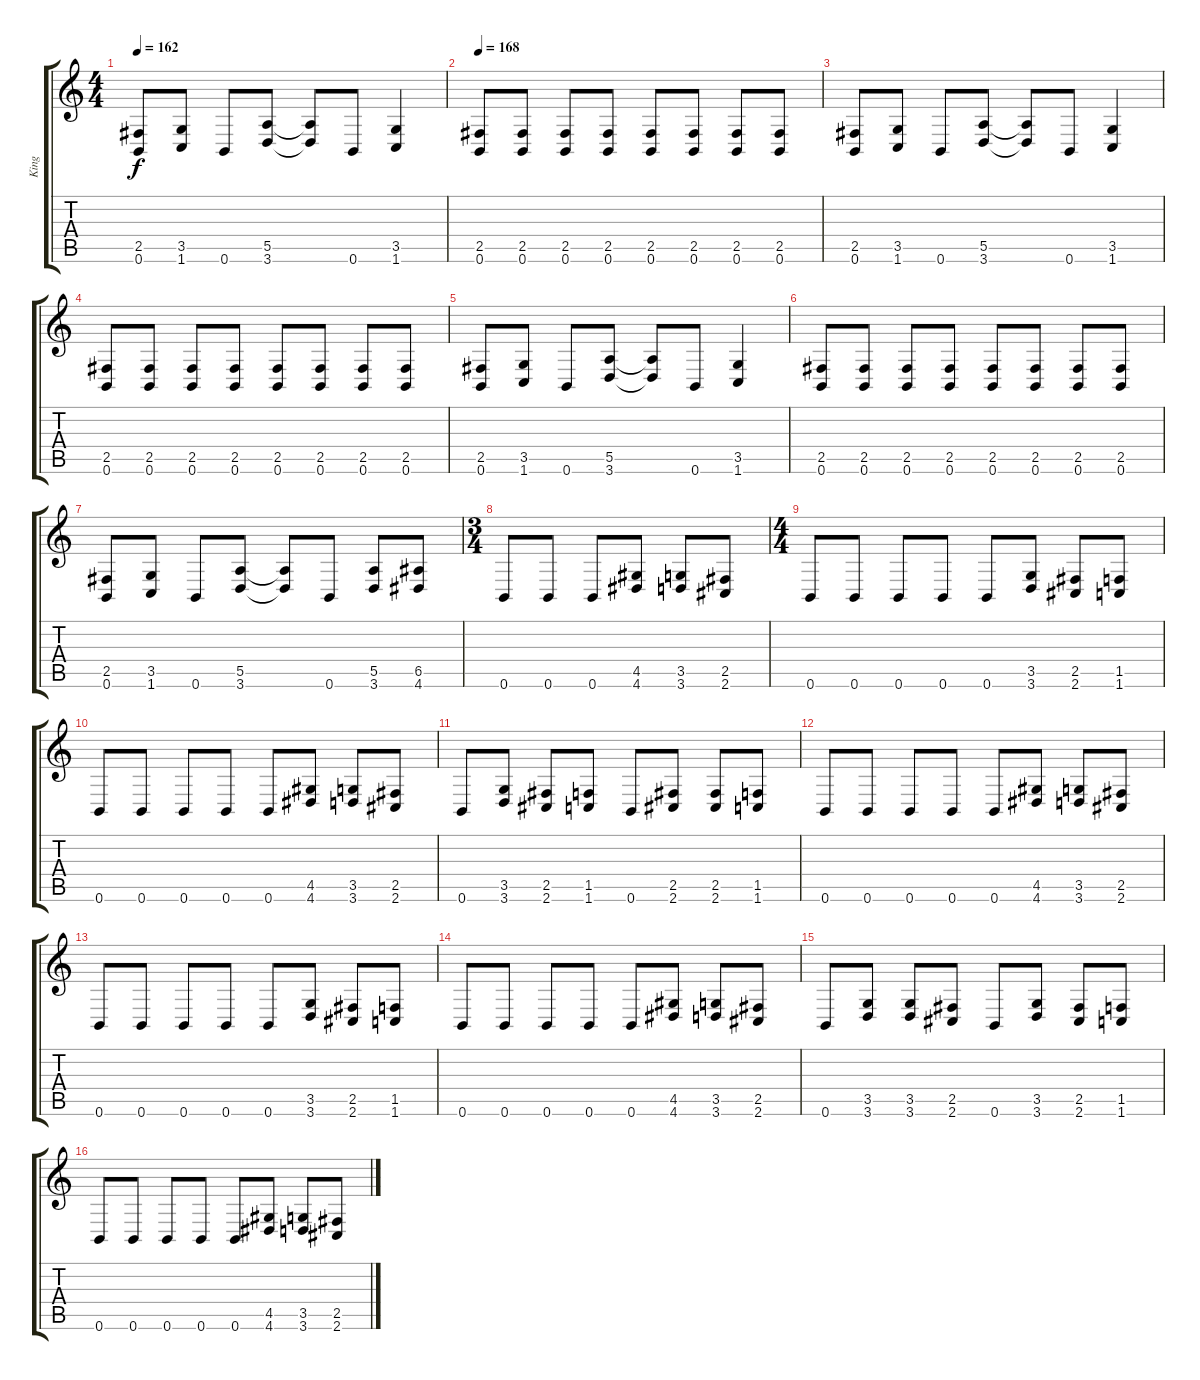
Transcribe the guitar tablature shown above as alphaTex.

\track ("King" "King") {instrument distortionguitar}
\staff {score tabs}
\tuning (B3 Gb3 D3 A2 E2 B1) {hide}
\ts (4 4)
\tempo 162
\clef g2
\ks c
(2.5 0.6).8{dy f} (3.5 1.6).8 0.6.8 (5.5 3.6).8 (5.5{t} 3.6{t}).8 0.6.8 (3.5 1.6).4 |
\tempo 168
(2.5 0.6).8 (2.5 0.6).8 (2.5 0.6).8 (2.5 0.6).8 (2.5 0.6).8 (2.5 0.6).8 (2.5 0.6).8 (2.5 0.6).8 |
(2.5 0.6).8 (3.5 1.6).8 0.6.8 (5.5 3.6).8 (5.5{t} 3.6{t}).8 0.6.8 (3.5 1.6).4 |
(2.5 0.6).8 (2.5 0.6).8 (2.5 0.6).8 (2.5 0.6).8 (2.5 0.6).8 (2.5 0.6).8 (2.5 0.6).8 (2.5 0.6).8 |
(2.5 0.6).8 (3.5 1.6).8 0.6.8 (5.5 3.6).8 (5.5{t} 3.6{t}).8 0.6.8 (3.5 1.6).4 |
(2.5 0.6).8 (2.5 0.6).8 (2.5 0.6).8 (2.5 0.6).8 (2.5 0.6).8 (2.5 0.6).8 (2.5 0.6).8 (2.5 0.6).8 |
(2.5 0.6).8 (3.5 1.6).8 0.6.8 (5.5 3.6).8 (5.5{t} 3.6{t}).8 0.6.8 (5.5 3.6).8 (6.5 4.6).8 |
\ts (3 4)
0.6.8 0.6.8 0.6.8 (4.5 4.6).8 (3.5 3.6).8 (2.5 2.6).8 |
\ts (4 4)
0.6.8 0.6.8 0.6.8 0.6.8 0.6.8 (3.5 3.6).8 (2.5 2.6).8 (1.5 1.6).8 |
0.6.8 0.6.8 0.6.8 0.6.8 0.6.8 (4.5 4.6).8 (3.5 3.6).8 (2.5 2.6).8 |
0.6.8 (3.5 3.6).8 (2.5 2.6).8 (1.5 1.6).8 0.6.8 (2.5 2.6).8 (2.5 2.6).8 (1.5 1.6).8 |
0.6.8 0.6.8 0.6.8 0.6.8 0.6.8 (4.5 4.6).8 (3.5 3.6).8 (2.5 2.6).8 |
0.6.8 0.6.8 0.6.8 0.6.8 0.6.8 (3.5 3.6).8 (2.5 2.6).8 (1.5 1.6).8 |
0.6.8 0.6.8 0.6.8 0.6.8 0.6.8 (4.5 4.6).8 (3.5 3.6).8 (2.5 2.6).8 |
0.6.8 (3.5 3.6).8 (3.5 3.6).8 (2.5 2.6).8 0.6.8 (3.5 3.6).8 (2.5 2.6).8 (1.5 1.6).8 |
0.6.8 0.6.8 0.6.8 0.6.8 0.6.8 (4.5 4.6).8 (3.5 3.6).8 (2.5 2.6).8
